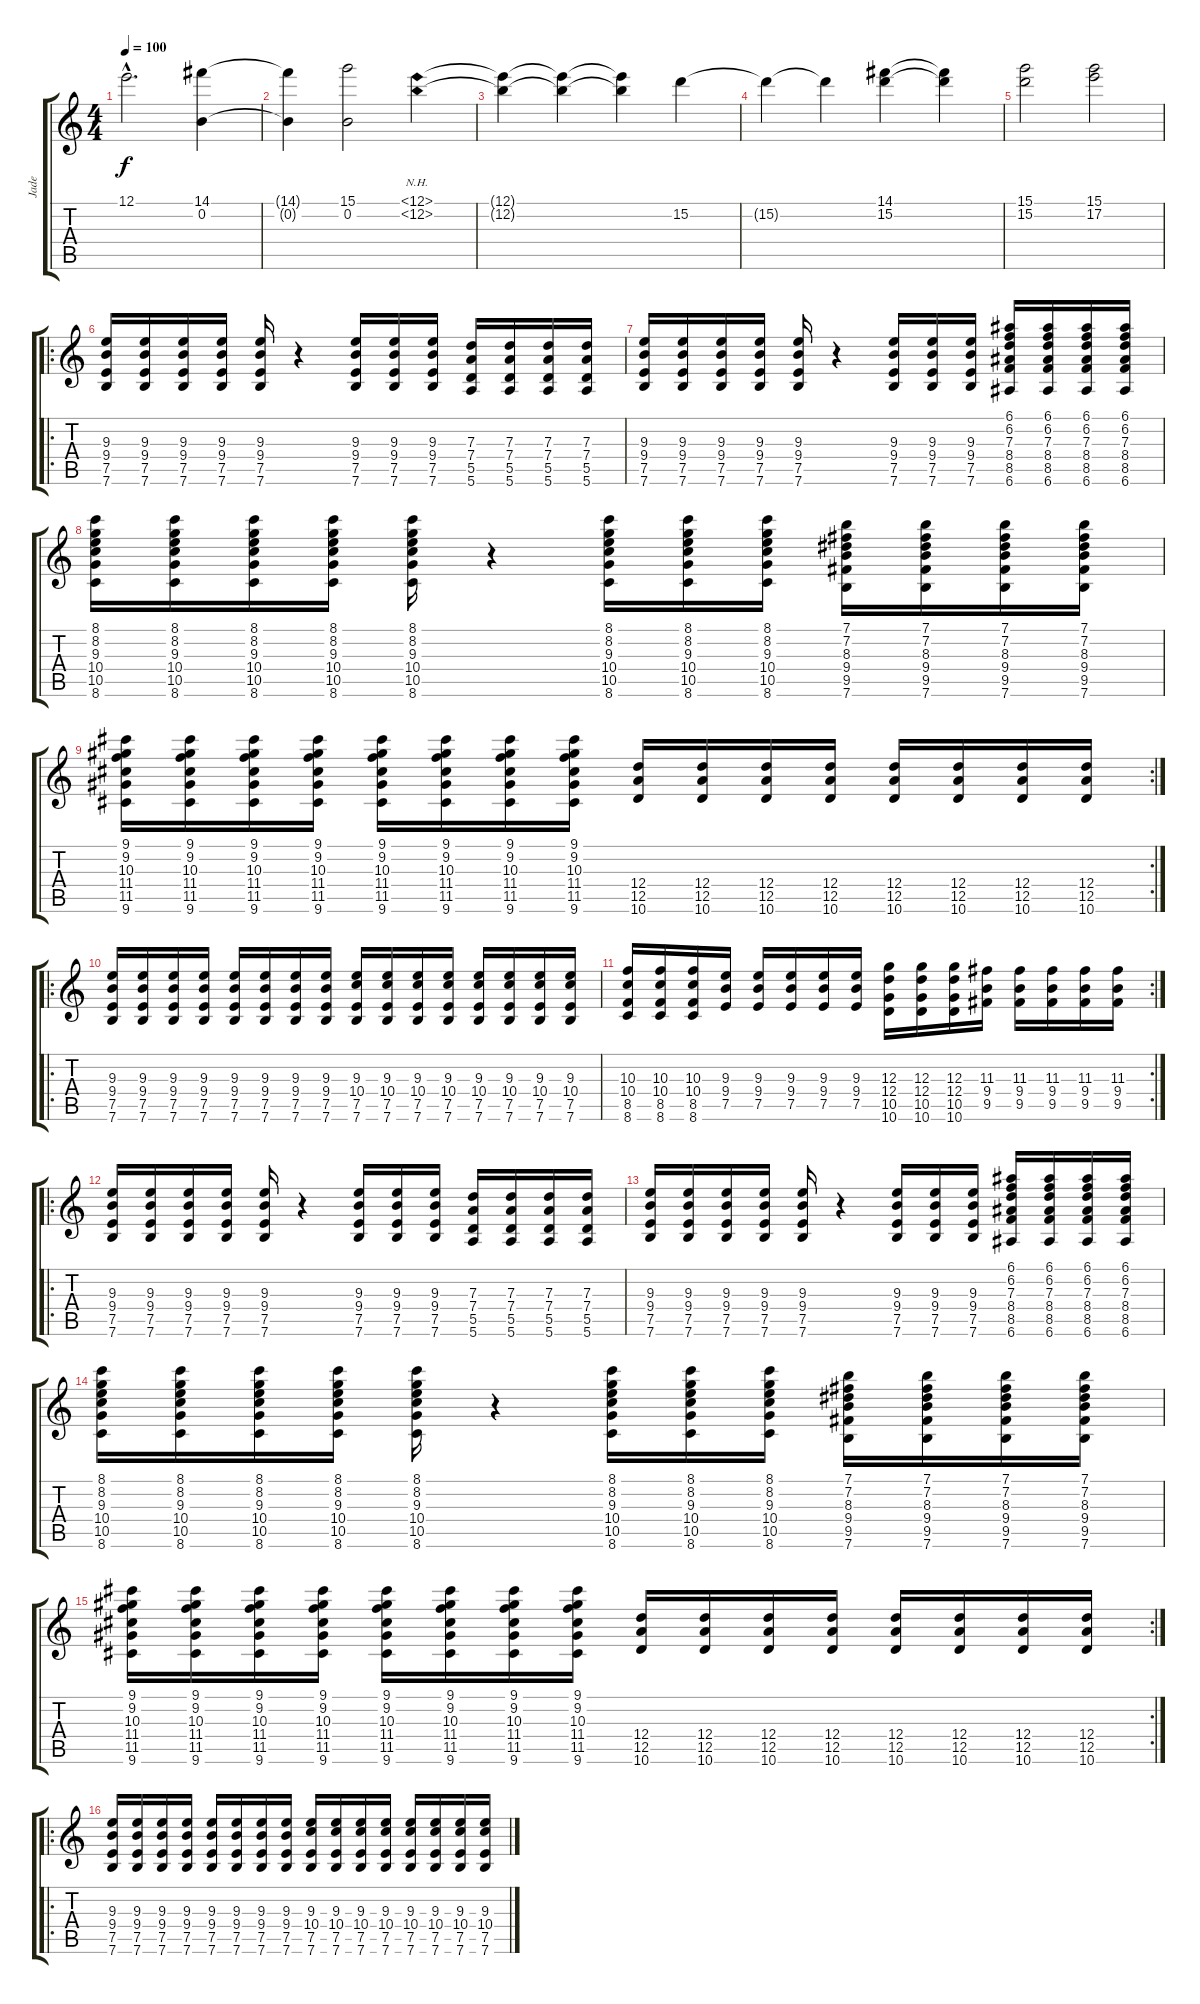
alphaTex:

\track ("Jade" "Jade") {instrument electricguitarmuted}
\staff {score tabs}
\tuning (E4 B3 G3 D3 A2 E2) {hide}
\ts (4 4)
\tempo 100
\clef g2
\ks c
12.1{hac}.2{d dy f instrument distortionguitar} (14.1 0.2).4 |
(14.1{t} 0.2{t}).4 (15.1 0.2).2 (12.1{nh} 12.2{nh}).4 |
(12.1{t} 12.2{t}).4 (12.1{t} 12.2{t}).4 (12.1{t} 12.2{t}).4 15.2.4 |
15.2{t}.4 15.2{t}.4 (14.1 15.2).4 (14.1{t} 15.2{t}).4 |
(15.1 15.2).2 (15.1 17.2).2 |
\ro
(9.3 9.4 7.5 7.6).16{instrument electricguitarmuted} (9.3 9.4 7.5 7.6).16 (9.3 9.4 7.5 7.6).16 (9.3 9.4 7.5 7.6).16 (9.3 9.4 7.5 7.6).16 r.4 (9.3 9.4 7.5 7.6).16 (9.3 9.4 7.5 7.6).16 (9.3 9.4 7.5 7.6).16 (7.3 7.4 5.5 5.6).16 (7.3 7.4 5.5 5.6).16 (7.3 7.4 5.5 5.6).16 (7.3 7.4 5.5 5.6).16 |
(9.3 9.4 7.5 7.6).16 (9.3 9.4 7.5 7.6).16 (9.3 9.4 7.5 7.6).16 (9.3 9.4 7.5 7.6).16 (9.3 9.4 7.5 7.6).16 r.4 (9.3 9.4 7.5 7.6).16 (9.3 9.4 7.5 7.6).16 (9.3 9.4 7.5 7.6).16 (6.1 6.2 7.3 8.4 8.5 6.6).16 (6.1 6.2 7.3 8.4 8.5 6.6).16 (6.1 6.2 7.3 8.4 8.5 6.6).16 (6.1 6.2 7.3 8.4 8.5 6.6).16 |
(8.1 8.2 9.3 10.4 10.5 8.6).16 (8.1 8.2 9.3 10.4 10.5 8.6).16 (8.1 8.2 9.3 10.4 10.5 8.6).16 (8.1 8.2 9.3 10.4 10.5 8.6).16 (8.1 8.2 9.3 10.4 10.5 8.6).16 r.4 (8.1 8.2 9.3 10.4 10.5 8.6).16 (8.1 8.2 9.3 10.4 10.5 8.6).16 (8.1 8.2 9.3 10.4 10.5 8.6).16 (7.1 7.2 8.3 9.4 9.5 7.6).16 (7.1 7.2 8.3 9.4 9.5 7.6).16 (7.1 7.2 8.3 9.4 9.5 7.6).16 (7.1 7.2 8.3 9.4 9.5 7.6).16 |
\rc 2
(9.1 9.2 10.3 11.4 11.5 9.6).16 (9.1 9.2 10.3 11.4 11.5 9.6).16 (9.1 9.2 10.3 11.4 11.5 9.6).16 (9.1 9.2 10.3 11.4 11.5 9.6).16 (9.1 9.2 10.3 11.4 11.5 9.6).16 (9.1 9.2 10.3 11.4 11.5 9.6).16 (9.1 9.2 10.3 11.4 11.5 9.6).16 (9.1 9.2 10.3 11.4 11.5 9.6).16 (12.4 12.5 10.6).16 (12.4 12.5 10.6).16 (12.4 12.5 10.6).16 (12.4 12.5 10.6).16 (12.4 12.5 10.6).16 (12.4 12.5 10.6).16 (12.4 12.5 10.6).16 (12.4 12.5 10.6).16 |
\ro
(9.3 9.4 7.5 7.6).16{instrument distortionguitar} (9.3 9.4 7.5 7.6).16 (9.3 9.4 7.5 7.6).16 (9.3 9.4 7.5 7.6).16 (9.3 9.4 7.5 7.6).16 (9.3 9.4 7.5 7.6).16 (9.3 9.4 7.5 7.6).16 (9.3 9.4 7.5 7.6).16 (9.3 10.4 7.5 7.6).16 (9.3 10.4 7.5 7.6).16 (9.3 10.4 7.5 7.6).16 (9.3 10.4 7.5 7.6).16 (9.3 10.4 7.5 7.6).16 (9.3 10.4 7.5 7.6).16 (9.3 10.4 7.5 7.6).16 (9.3 10.4 7.5 7.6).16 |
\rc 2
(10.3 10.4 8.5 8.6).16 (10.3 10.4 8.5 8.6).16 (10.3 10.4 8.5 8.6).16 (9.3 9.4 7.5).16 (9.3 9.4 7.5).16 (9.3 9.4 7.5).16 (9.3 9.4 7.5).16 (9.3 9.4 7.5).16 (12.3 12.4 10.5 10.6).16 (12.3 12.4 10.5 10.6).16 (12.3 12.4 10.5 10.6).16 (11.3 9.4 9.5).16 (11.3 9.4 9.5).16 (11.3 9.4 9.5).16 (11.3 9.4 9.5).16 (11.3 9.4 9.5).16 |
\ro
(9.3 9.4 7.5 7.6).16{instrument electricguitarmuted} (9.3 9.4 7.5 7.6).16 (9.3 9.4 7.5 7.6).16 (9.3 9.4 7.5 7.6).16 (9.3 9.4 7.5 7.6).16 r.4 (9.3 9.4 7.5 7.6).16 (9.3 9.4 7.5 7.6).16 (9.3 9.4 7.5 7.6).16 (7.3 7.4 5.5 5.6).16 (7.3 7.4 5.5 5.6).16 (7.3 7.4 5.5 5.6).16 (7.3 7.4 5.5 5.6).16 |
(9.3 9.4 7.5 7.6).16 (9.3 9.4 7.5 7.6).16 (9.3 9.4 7.5 7.6).16 (9.3 9.4 7.5 7.6).16 (9.3 9.4 7.5 7.6).16 r.4 (9.3 9.4 7.5 7.6).16 (9.3 9.4 7.5 7.6).16 (9.3 9.4 7.5 7.6).16 (6.1 6.2 7.3 8.4 8.5 6.6).16 (6.1 6.2 7.3 8.4 8.5 6.6).16 (6.1 6.2 7.3 8.4 8.5 6.6).16 (6.1 6.2 7.3 8.4 8.5 6.6).16 |
(8.1 8.2 9.3 10.4 10.5 8.6).16 (8.1 8.2 9.3 10.4 10.5 8.6).16 (8.1 8.2 9.3 10.4 10.5 8.6).16 (8.1 8.2 9.3 10.4 10.5 8.6).16 (8.1 8.2 9.3 10.4 10.5 8.6).16 r.4 (8.1 8.2 9.3 10.4 10.5 8.6).16 (8.1 8.2 9.3 10.4 10.5 8.6).16 (8.1 8.2 9.3 10.4 10.5 8.6).16 (7.1 7.2 8.3 9.4 9.5 7.6).16 (7.1 7.2 8.3 9.4 9.5 7.6).16 (7.1 7.2 8.3 9.4 9.5 7.6).16 (7.1 7.2 8.3 9.4 9.5 7.6).16 |
\rc 2
(9.1 9.2 10.3 11.4 11.5 9.6).16 (9.1 9.2 10.3 11.4 11.5 9.6).16 (9.1 9.2 10.3 11.4 11.5 9.6).16 (9.1 9.2 10.3 11.4 11.5 9.6).16 (9.1 9.2 10.3 11.4 11.5 9.6).16 (9.1 9.2 10.3 11.4 11.5 9.6).16 (9.1 9.2 10.3 11.4 11.5 9.6).16 (9.1 9.2 10.3 11.4 11.5 9.6).16 (12.4 12.5 10.6).16 (12.4 12.5 10.6).16 (12.4 12.5 10.6).16 (12.4 12.5 10.6).16 (12.4 12.5 10.6).16 (12.4 12.5 10.6).16 (12.4 12.5 10.6).16 (12.4 12.5 10.6).16 |
\ro
(9.3 9.4 7.5 7.6).16{instrument distortionguitar} (9.3 9.4 7.5 7.6).16 (9.3 9.4 7.5 7.6).16 (9.3 9.4 7.5 7.6).16 (9.3 9.4 7.5 7.6).16 (9.3 9.4 7.5 7.6).16 (9.3 9.4 7.5 7.6).16 (9.3 9.4 7.5 7.6).16 (9.3 10.4 7.5 7.6).16 (9.3 10.4 7.5 7.6).16 (9.3 10.4 7.5 7.6).16 (9.3 10.4 7.5 7.6).16 (9.3 10.4 7.5 7.6).16 (9.3 10.4 7.5 7.6).16 (9.3 10.4 7.5 7.6).16 (9.3 10.4 7.5 7.6).16
